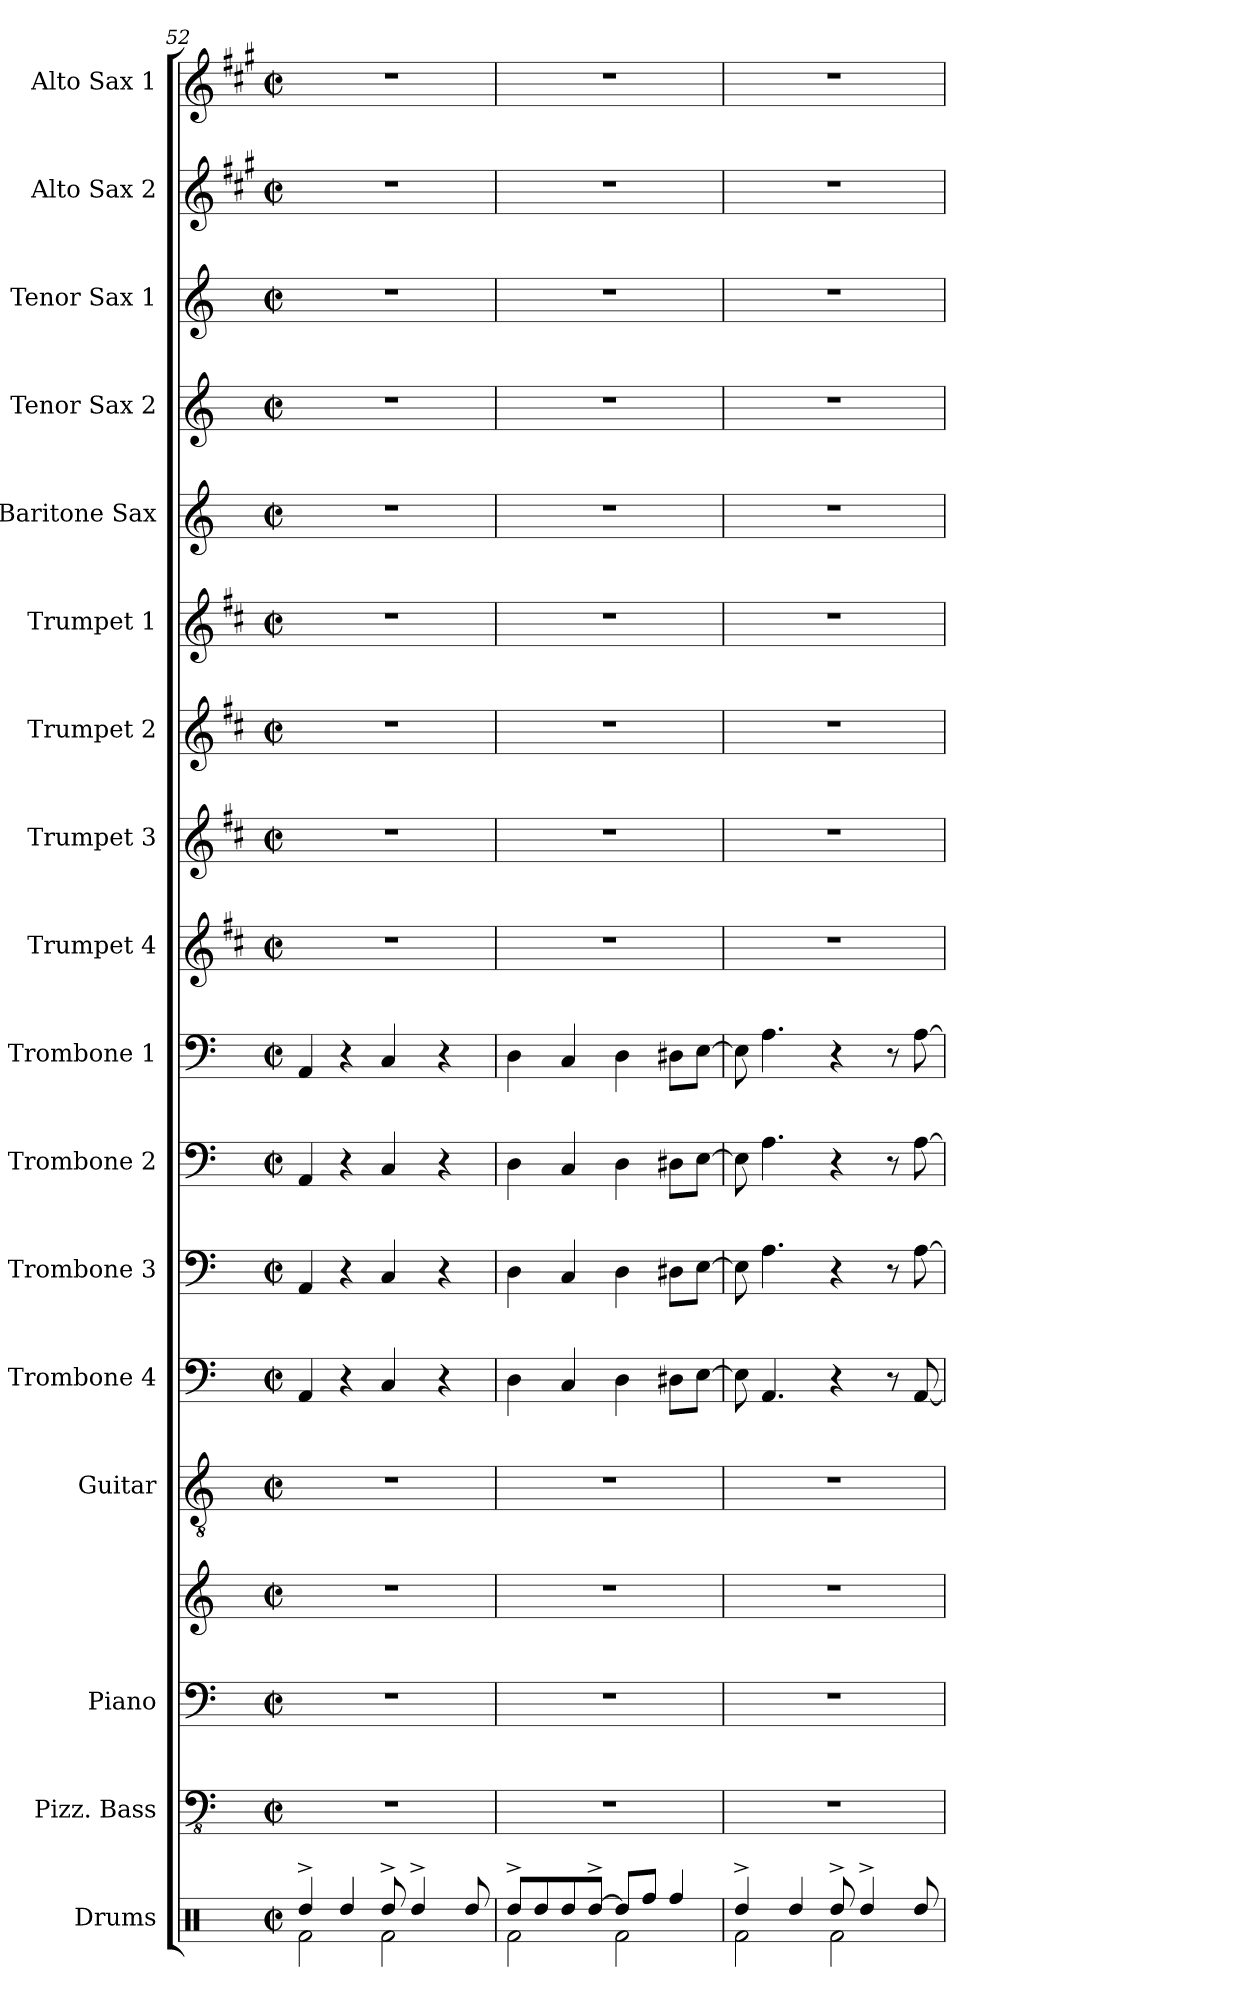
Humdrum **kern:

**kern	**kern	**kern	**kern	**kern	**kern	**kern	**kern	**kern	**kern	**kern	**kern	**kern	**kern	**kern	**kern	**kern	**kern
*part17	*part16	*part15	*part15	*part14	*part13	*part12	*part11	*part10	*part9	*part8	*part7	*part6	*part5	*part4	*part3	*part2	*part1
*staff18	*staff17	*staff16	*staff15	*staff14	*staff13	*staff12	*staff11	*staff10	*staff9	*staff8	*staff7	*staff6	*staff5	*staff4	*staff3	*staff2	*staff1
*I"Drums	*I"Pizz. Bass	*I"Piano	*	*I"Guitar	*I"Trombone 4	*I"Trombone 3	*I"Trombone 2	*I"Trombone 1	*I"Trumpet 4	*I"Trumpet 3	*I"Trumpet 2	*I"Trumpet 1	*I"Baritone Sax	*I"Tenor Sax 2	*I"Tenor Sax 1	*I"Alto Sax 2	*I"Alto Sax 1
*I'Drums	*I'Bass	*I'Piano	*	*I'Gtr.	*I'Tbn. 4	*I'Tbn. 3	*I'Tbn. 2	*I'Tbn. 1	*I'Tpt. 4	*I'Tpt. 3	*I'Tpt. 2	*I'Tpt. 1	*I'Bari	*I'Tenor 2	*I'Tenor 1	*I'Alto 2	*I'Alto 1
*clefX	*clefFv4	*clefF4	*clefG2	*clefGv2	*clefF4	*clefF4	*clefF4	*clefF4	*clefG2	*clefG2	*clefG2	*clefG2	*clefG2	*clefG2	*clefG2	*clefG2	*clefG2
*	*	*	*	*	*	*	*	*	*ITrd1c2	*ITrd1c2	*ITrd1c2	*ITrd1c2	*ITrd12c21	*ITrd8c14	*ITrd8c14	*ITrd5c9	*ITrd5c9
*k[]	*k[]	*k[]	*k[]	*k[]	*k[]	*k[]	*k[]	*k[]	*k[]	*k[]	*k[]	*k[]	*k[]	*k[]	*k[]	*k[]	*k[]
*M2/2	*M2/2	*M2/2	*M2/2	*M2/2	*M2/2	*M2/2	*M2/2	*M2/2	*M2/2	*M2/2	*M2/2	*M2/2	*M2/2	*M2/2	*M2/2	*M2/2	*M2/2
*met(c|)	*met(c|)	*met(c|)	*met(c|)	*met(c|)	*met(c|)	*met(c|)	*met(c|)	*met(c|)	*met(c|)	*met(c|)	*met(c|)	*met(c|)	*met(c|)	*met(c|)	*met(c|)	*met(c|)	*met(c|)
=52	=52	=52	=52	=52	=52	=52	=52	=52	=52	=52	=52	=52	=52	=52	=52	=52	=52
*^	*	*	*	*	*	*	*	*	*	*	*	*	*	*	*	*	*
4Rdd^/	2Rf\	1r	1r	1r	1r	4AA/	4AA/	4AA/	4AA/	1r	1r	1r	1r	1r	1r	1r	1r	1r
4Rdd/	.	.	.	.	.	4r	4r	4r	4r	.	.	.	.	.	.	.	.	.
8Rdd^/	2Rf\	.	.	.	.	4C/	4C/	4C/	4C/	.	.	.	.	.	.	.	.	.
4Rdd^/	.	.	.	.	.	.	.	.	.	.	.	.	.	.	.	.	.	.
.	.	.	.	.	.	4r	4r	4r	4r	.	.	.	.	.	.	.	.	.
8Rdd/	.	.	.	.	.	.	.	.	.	.	.	.	.	.	.	.	.	.
=53	=53	=53	=53	=53	=53	=53	=53	=53	=53	=53	=53	=53	=53	=53	=53	=53	=53	=53
8Rdd^/L	2Rf\	1r	1r	1r	1r	4D\	4D\	4D\	4D\	1r	1r	1r	1r	1r	1r	1r	1r	1r
8Rdd/	.	.	.	.	.	.	.	.	.	.	.	.	.	.	.	.	.	.
8Rdd/	.	.	.	.	.	4C/	4C/	4C/	4C/	.	.	.	.	.	.	.	.	.
[8Rdd^/J	.	.	.	.	.	.	.	.	.	.	.	.	.	.	.	.	.	.
8Rdd/L]	2Rf\	.	.	.	.	4D\	4D\	4D\	4D\	.	.	.	.	.	.	.	.	.
8Rff/J	.	.	.	.	.	.	.	.	.	.	.	.	.	.	.	.	.	.
4Rff/	.	.	.	.	.	8D#X\L	8D#X\L	8D#X\L	8D#X\L	.	.	.	.	.	.	.	.	.
.	.	.	.	.	.	[8E\J	[8E\J	[8E\J	[8E\J	.	.	.	.	.	.	.	.	.
=54	=54	=54	=54	=54	=54	=54	=54	=54	=54	=54	=54	=54	=54	=54	=54	=54	=54	=54
4Rdd^/	2Rf\	1r	1r	1r	1r	8E\]	8E\]	8E\]	8E\]	1r	1r	1r	1r	1r	1r	1r	1r	1r
.	.	.	.	.	.	4.AA/	4.A\	4.A\	4.A\	.	.	.	.	.	.	.	.	.
4Rdd/	.	.	.	.	.	.	.	.	.	.	.	.	.	.	.	.	.	.
8Rdd^/	2Rf\	.	.	.	.	4r	4r	4r	4r	.	.	.	.	.	.	.	.	.
4Rdd^/	.	.	.	.	.	.	.	.	.	.	.	.	.	.	.	.	.	.
.	.	.	.	.	.	8r	8r	8r	8r	.	.	.	.	.	.	.	.	.
8Rdd/	.	.	.	.	.	[8AA/	[8A\	[8A\	[8A\	.	.	.	.	.	.	.	.	.
*v	*v	*	*	*	*	*	*	*	*	*	*	*	*	*	*	*	*	*
=	=	=	=	=	=	=	=	=	=	=	=	=	=	=	=	=	=
*-	*-	*-	*-	*-	*-	*-	*-	*-	*-	*-	*-	*-	*-	*-	*-	*-	*-
